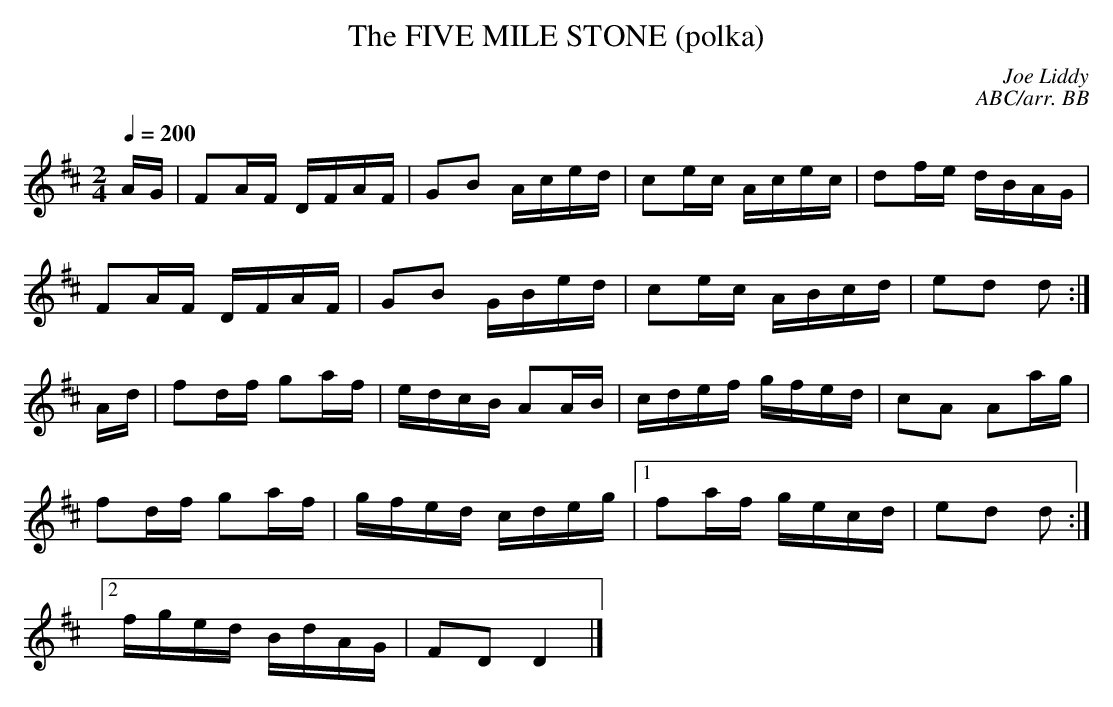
X:1
T:FIVE MILE STONE (polka), The
C:Joe Liddy
C:ABC/arr. BB
Q:1/4=200
M:2/4
L:1/16
K:D
AG|F2AF DFAF|G2B2 Aced|c2ec Acec|d2fe dBAG |
F2AF DFAF|G2B2 GBed|c2ec ABcd|e2d2 d2 :|
Ad|f2df g2af|edcB A2AB|cdef gfed|c2A2 A2ag |
f2df g2af|gfed cdeg |1 f2af gecd|e2d2 d2 :|
[2 fged BdAG|F2D2 D4 |]
